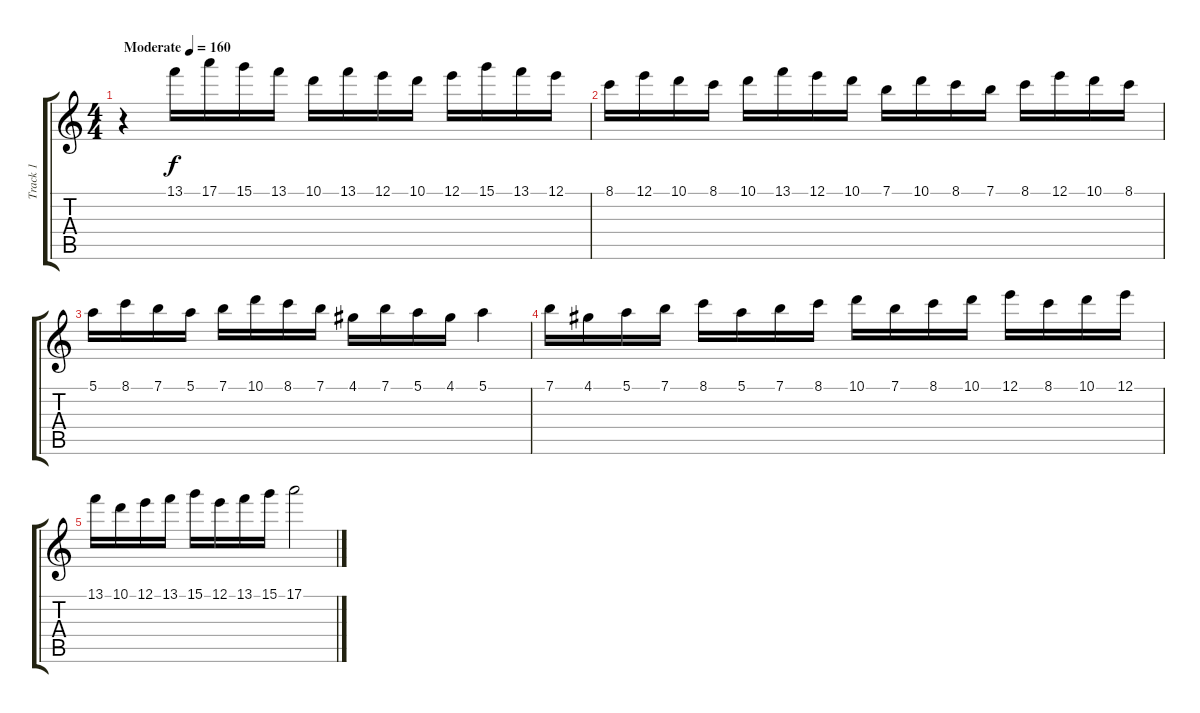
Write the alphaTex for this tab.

\track ("Track 1" "Track 1") {instrument acousticguitarsteel}
\staff {score tabs}
\tuning (E4 B3 G3 D3 A2 E2) {hide}
\ts (4 4)
\tempo (160 "Moderate")
\clef g2
\ks c
r.4{dy f instrument acousticguitarsteel} 13.1.16 17.1.16 15.1.16 13.1.16 10.1.16 13.1.16 12.1.16 10.1.16 12.1.16 15.1.16 13.1.16 12.1.16 |
8.1.16 12.1.16 10.1.16 8.1.16 10.1.16 13.1.16 12.1.16 10.1.16 7.1.16 10.1.16 8.1.16 7.1.16 8.1.16 12.1.16 10.1.16 8.1.16 |
5.1.16 8.1.16 7.1.16 5.1.16 7.1.16 10.1.16 8.1.16 7.1.16 4.1.16 7.1.16 5.1.16 4.1.16 5.1.4 |
7.1.16 4.1.16 5.1.16 7.1.16 8.1.16 5.1.16 7.1.16 8.1.16 10.1.16 7.1.16 8.1.16 10.1.16 12.1.16 8.1.16 10.1.16 12.1.16 |
13.1.16 10.1.16 12.1.16 13.1.16 15.1.16 12.1.16 13.1.16 15.1.16 17.1.2
